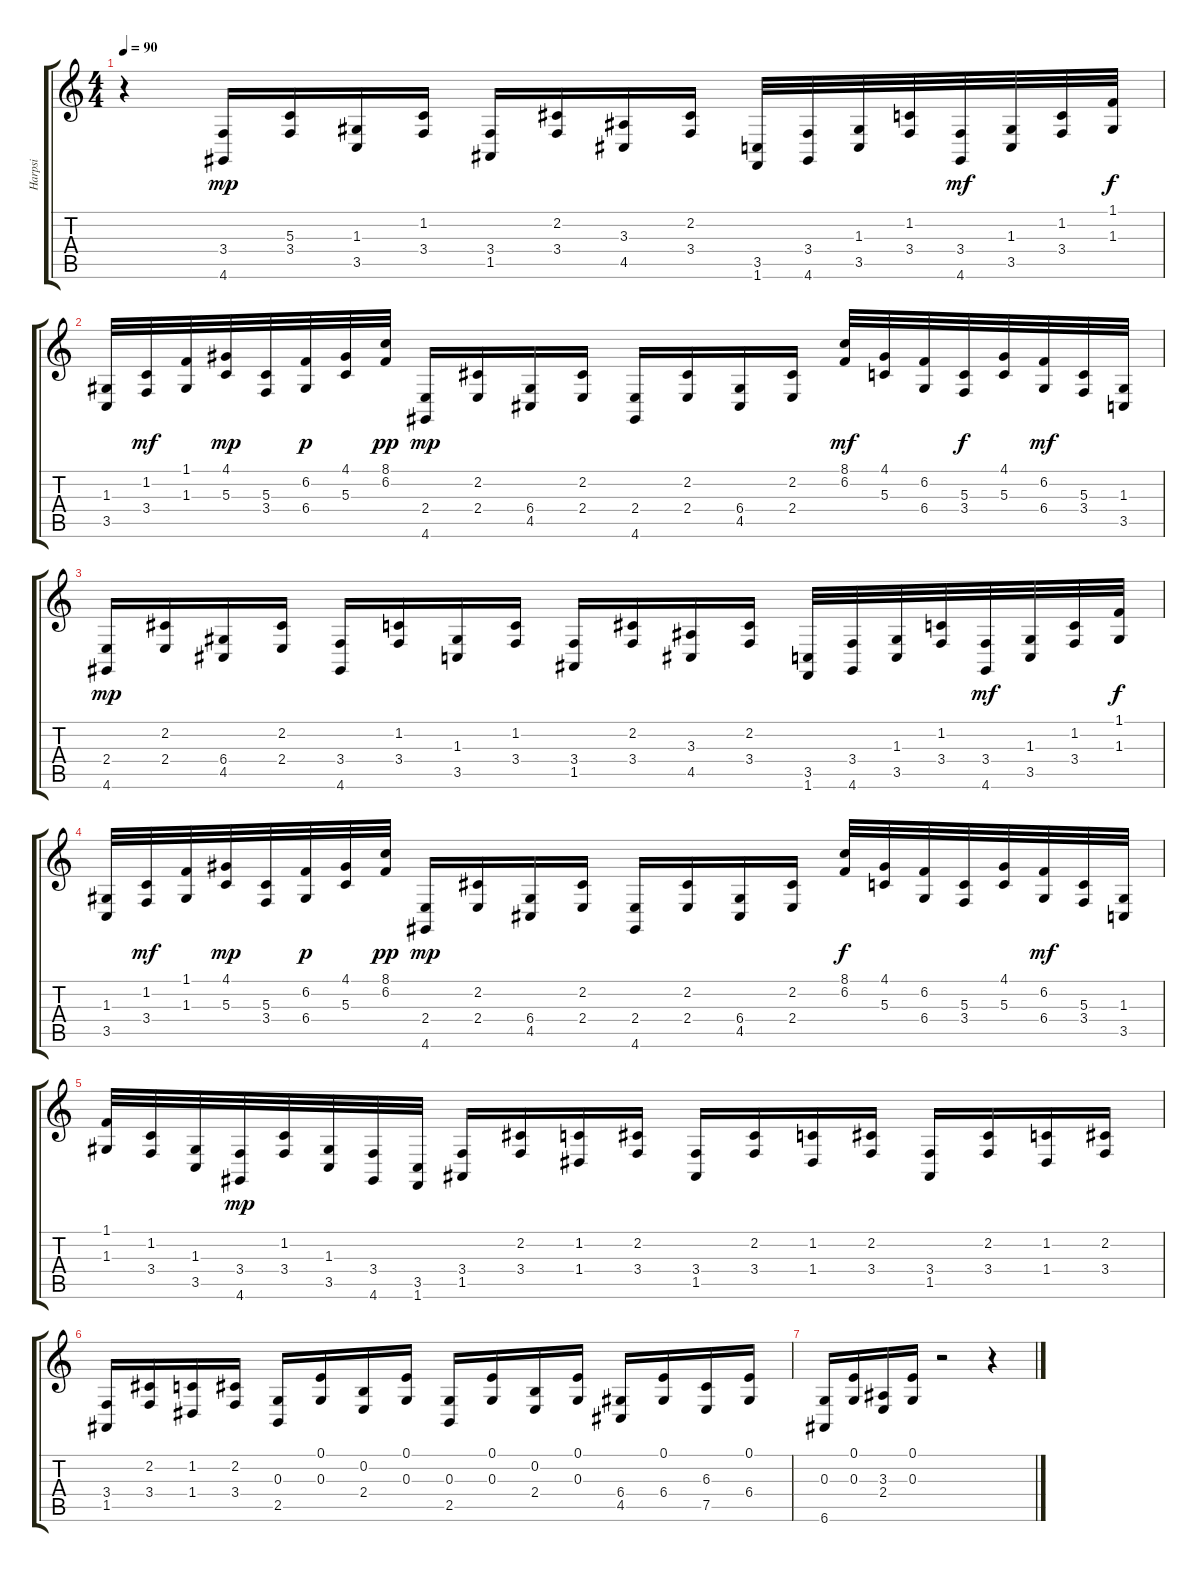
\track ("Harpsi" "Harpsi") {instrument harpsichord}
\staff {score tabs}
\tuning (E4 B3 G3 D3 A2 E2) {hide}
\ts (4 4)
\tempo 90
\clef g2
\ks c
r.4{dy mp instrument harpsichord} (3.4 4.6).16 (5.3 3.4).16 (1.3 3.5).16 (1.2 3.4).16 (3.4 1.5).16 (2.2 3.4).16 (3.3 4.5).16 (2.2 3.4).16 (3.5 1.6).32 (3.4 4.6).32 (1.3 3.5).32 (1.2 3.4).32 (3.4 4.6).32{dy mf} (1.3 3.5).32 (1.2 3.4).32 (1.1 1.3).32{dy f} |
(1.3 3.5).32 (1.2 3.4).32{dy mf} (1.1 1.3).32 (4.1 5.3).32{dy mp} (5.3 3.4).32 (6.2 6.4).32{dy p} (4.1 5.3).32 (8.1 6.2).32{dy pp} (2.4 4.6).16{dy mp} (2.2 2.4).16 (6.4 4.5).16 (2.2 2.4).16 (2.4 4.6).16 (2.2 2.4).16 (6.4 4.5).16 (2.2 2.4).16 (8.1 6.2).32{dy mf} (4.1 5.3).32 (6.2 6.4).32 (5.3 3.4).32{dy f} (4.1 5.3).32 (6.2 6.4).32{dy mf} (5.3 3.4).32 (1.3 3.5).32 |
(2.4 4.6).16{dy mp} (2.2 2.4).16 (6.4 4.5).16 (2.2 2.4).16 (3.4 4.6).16 (1.2 3.4).16 (1.3 3.5).16 (1.2 3.4).16 (3.4 1.5).16 (2.2 3.4).16 (3.3 4.5).16 (2.2 3.4).16 (3.5 1.6).32 (3.4 4.6).32 (1.3 3.5).32 (1.2 3.4).32 (3.4 4.6).32{dy mf} (1.3 3.5).32 (1.2 3.4).32 (1.1 1.3).32{dy f} |
(1.3 3.5).32 (1.2 3.4).32{dy mf} (1.1 1.3).32 (4.1 5.3).32{dy mp} (5.3 3.4).32 (6.2 6.4).32{dy p} (4.1 5.3).32 (8.1 6.2).32{dy pp} (2.4 4.6).16{dy mp} (2.2 2.4).16 (6.4 4.5).16 (2.2 2.4).16 (2.4 4.6).16 (2.2 2.4).16 (6.4 4.5).16 (2.2 2.4).16 (8.1 6.2).32{dy f} (4.1 5.3).32 (6.2 6.4).32 (5.3 3.4).32 (4.1 5.3).32 (6.2 6.4).32{dy mf} (5.3 3.4).32 (1.3 3.5).32 |
(1.1 1.3).32 (1.2 3.4).32 (1.3 3.5).32 (3.4 4.6).32{dy mp} (1.2 3.4).32 (1.3 3.5).32 (3.4 4.6).32 (3.5 1.6).32 (3.4 1.5).16 (2.2 3.4).16 (1.2 1.4).16 (2.2 3.4).16 (3.4 1.5).16 (2.2 3.4).16 (1.2 1.4).16 (2.2 3.4).16 (3.4 1.5).16 (2.2 3.4).16 (1.2 1.4).16 (2.2 3.4).16 |
(3.4 1.5).16 (2.2 3.4).16 (1.2 1.4).16 (2.2 3.4).16 (0.3 2.5).16 (0.1 0.3).16 (0.2 2.4).16 (0.1 0.3).16 (0.3 2.5).16 (0.1 0.3).16 (0.2 2.4).16 (0.1 0.3).16 (6.4 4.5).16 (0.1 6.4).16 (6.3 7.5).16 (0.1 6.4).16 |
(0.3 6.6).16 (0.1 0.3).16 (3.3 2.4).16 (0.1 0.3).16 r.2 r.4
